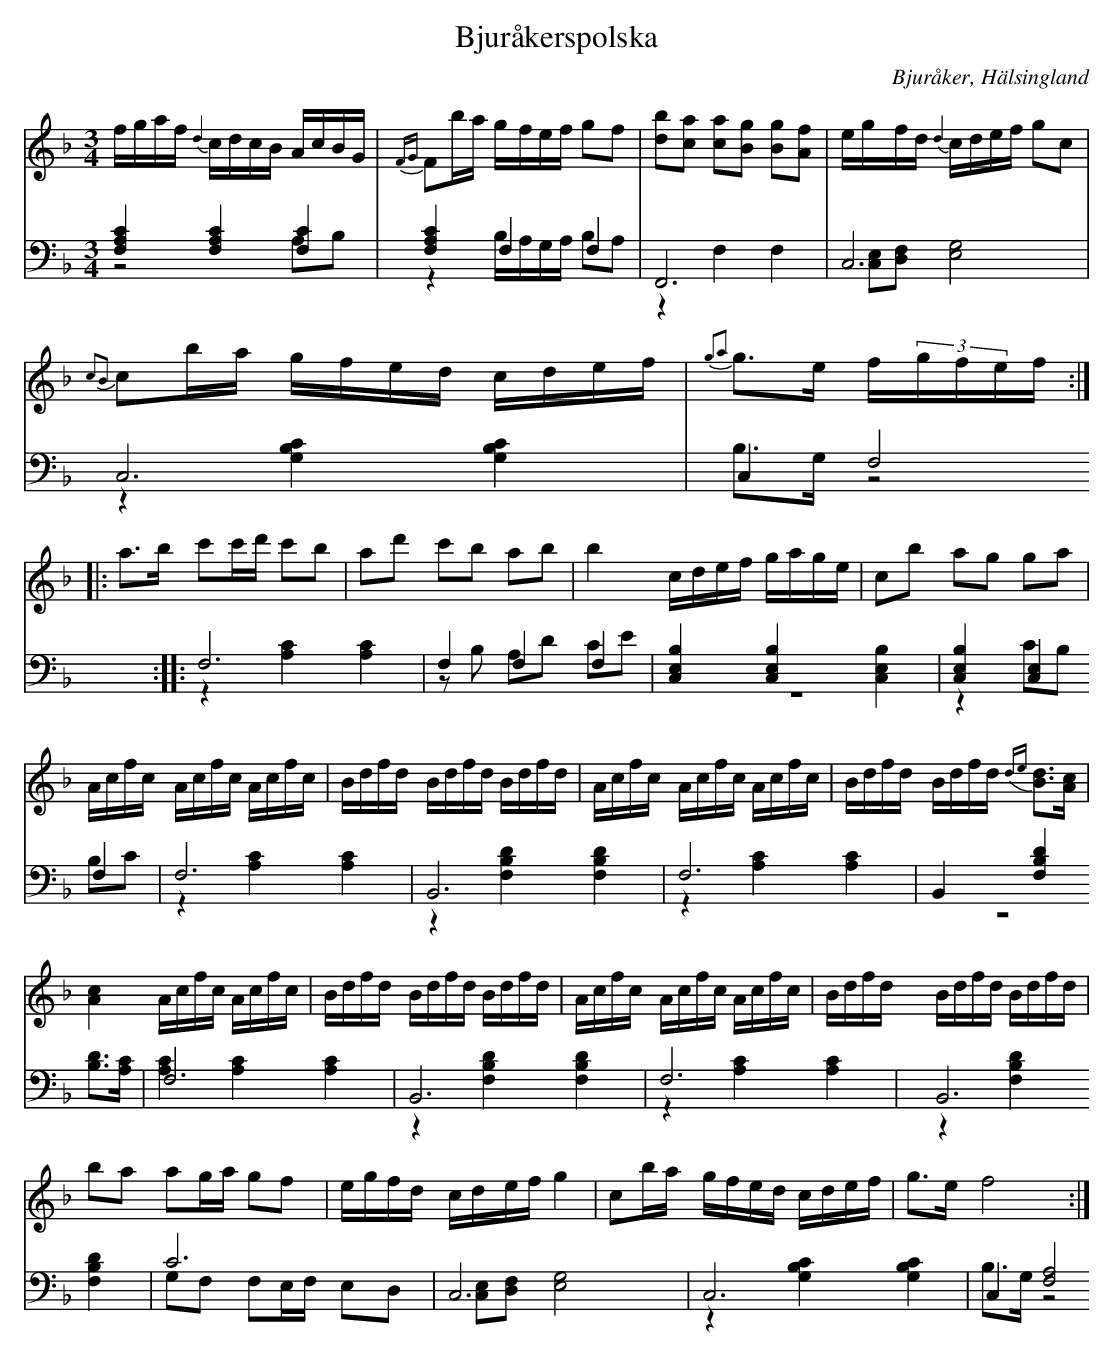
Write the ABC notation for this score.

X:1
T: Bjuråkerspolska
O: Bjuråker, Hälsingland
M: 3/4
L: 1/16
K: F
V:1
V:2
V:3 merge
V:1
fgaf {d2}cdcB AcBG|{FG}F2ba gfef g2f2|[d2b2][c2a2] [c2a2][B2g2] [B2g2][A2f2] |egfd {d2}cdef g2c2|
{c2B2}c2ba gfed cdef|{g2a2}g2>e2 f(3gfef:|
|:a2>b2 c'2c'd' c'2b2|a2d'2 c'2b2 a2b2|b4 cdef gage|c2b2 a2g2 g2a2|
Acfc Acfc Acfc|Bdfd Bdfd Bdfd|Acfc Acfc Acfc|Bdfd Bdfd {de}[B2d2]>[A2c2]|
[A4c4] Acfc Acfc|Bdfd Bdfd Bdfd|Acfc Acfc Acfc|Bdfd Bdfd Bdfd|
b2a2 a2ga g2f2|egfd cdef g4|c2ba gfed cdef|g2>e2 f8:|
V:2 clef=bass
[F,4A,4C4] [F,4A,4C4] [F,4C4]|[F,4A,4C4] F,4 F,4|F,,12|C,12|
C,12|C,4 F,8:|
|:F,12|F,4 F,4 F,4|[C,4E,4B,4] [C,4E,4B,4] [C,4E,4B,4]|[C,4E,4B,4] [C,4E,4] F,4|
F,12|B,,12|F,12|B,,4 [F,4B,4D4] [B,2D2]>[A,2C2]|
F,12|B,,12|F,12|B,,12|
C12|C,12|C,12|C,4 [F,8A,8]:|
V:3 clef=bass
z8 A,2B,2|z4 B,A,G,A, B,2A,2|z4 F,4 F,4|[C,2E,2][D,2F,2] [E,8G,8]|
z4 [G,4B,4C4] [G,4B,4C4]|B,2>G,2 z8:|
|:z4 [A,4C4] [A,4C4]|z2B,2 A,2D2 C2E2|z12|z4 C2B,2 B,2C2|
z4 [A,4C4] [A,4C4]|z4 [F,4B,4D4] [F,4B,4D4]|z4 [A,4C4] [A,4C4]|z12|
[A,4C4] [A,4C4] [A,4C4]|z4 [F,4B,4D4] [F,4B,4D4]|z4 [A,4C4] [A,4C4]|
|z4 [F,4B,4D4] [F,4B,4D4]|G,2F,2 F,2E,F, E,2D,2|[C,2E,2][D,2F,2] [E,8G,8]|z4 [G,4B,4C4] [G,4B,4C4]|B,2>G,2 z8:|
